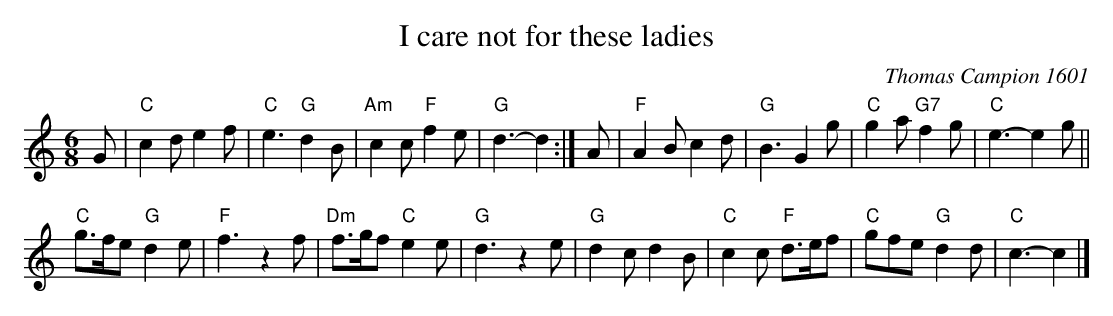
X:1
T:I care not for these ladies
C:Thomas Campion 1601
M:6/8
L:1/8
K:C
G | "C"c2 d e2 f | "C"e3 "G"d2 B | "Am"c2 c "F"f2 e | "G"d3- d2 :|\
A | "F"A2 B c2 d | "G"B3 G2 g |\
 "C"g2 a "G7"f2 g | "C"e3- e2 g ||
 "C"g>fe "G"d2 e | "F"f3 z2 f | "Dm"f>gf "C"e2 e | "G"d3 z2 e |\
 "G"d2 c d2 B | "C"c2 c "F"d>ef | "C"gfe "G"d2 d | "C"c3- c2 |]
